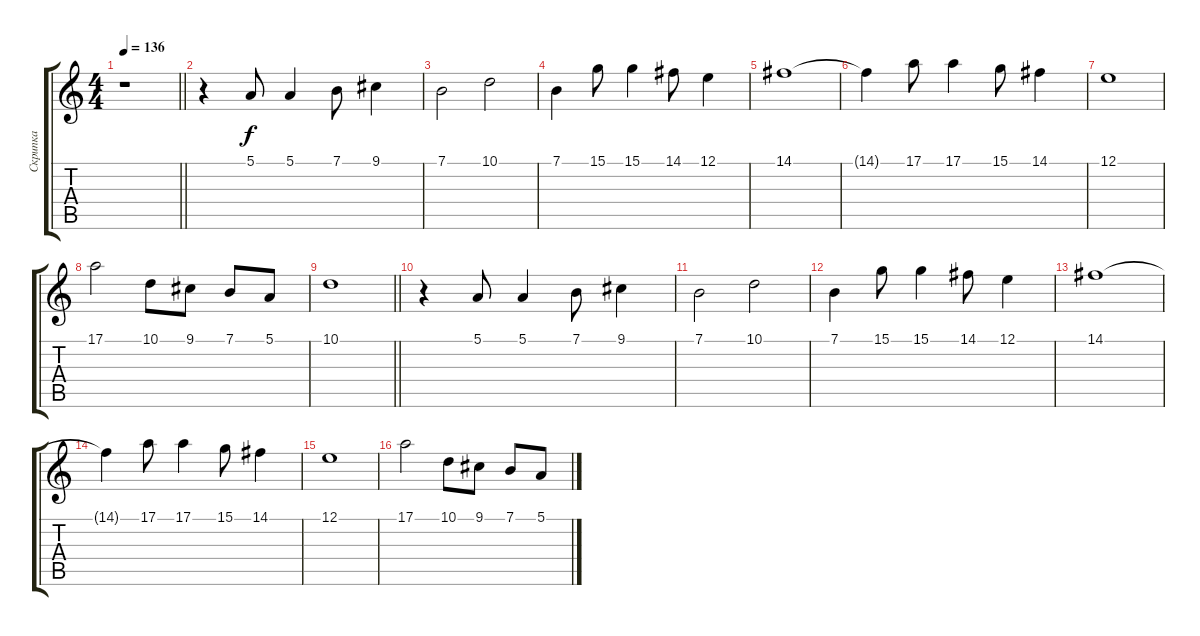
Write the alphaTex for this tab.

\track ("Скрипка " "Скрипка ") {instrument violin}
\staff {score tabs}
\tuning (E4 B3 G3 D3 A2 E2) {hide}
\ts (4 4)
\tempo 136
\clef g2
\barLineRight lightlight
\ks c
r.1{dy f} |
r.4 5.1.8 5.1.4 7.1.8 9.1.4 |
7.1.2 10.1.2 |
7.1.4 15.1.8 15.1.4 14.1.8 12.1.4 |
14.1.1 |
14.1{t}.4 17.1.8 17.1.4 15.1.8 14.1.4 |
12.1.1 |
17.1.2 10.1.8 9.1.8 7.1.8 5.1.8 |
\barLineRight lightlight
10.1.1 |
r.4 5.1.8 5.1.4 7.1.8 9.1.4 |
7.1.2 10.1.2 |
7.1.4 15.1.8 15.1.4 14.1.8 12.1.4 |
14.1.1 |
14.1{t}.4 17.1.8 17.1.4 15.1.8 14.1.4 |
12.1.1 |
17.1.2 10.1.8 9.1.8 7.1.8 5.1.8
